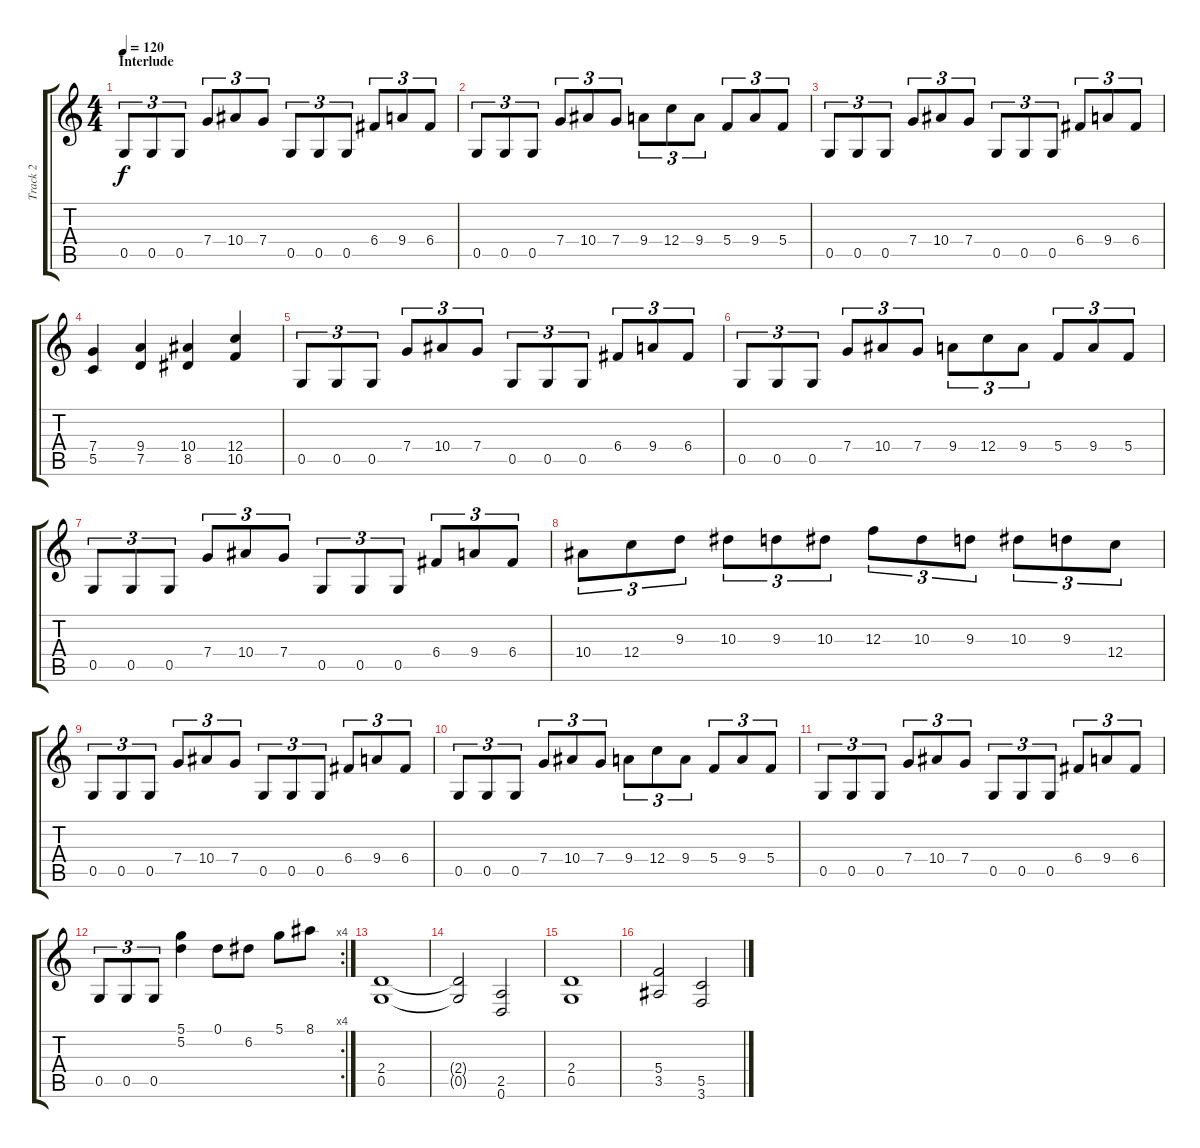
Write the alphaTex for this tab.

\track ("Track 2" "Track 2") {instrument distortionguitar}
\staff {score tabs}
\tuning (D4 A3 F3 C3 G2 D2) {hide}
\ts (4 4)
\section ("" "Interlude")
\tempo 120
\clef g2
\ks c
0.5.8{tu (3 2) dy f} 0.5.8{tu (3 2)} 0.5.8{tu (3 2)} 7.4.8{tu (3 2)} 10.4.8{tu (3 2)} 7.4.8{tu (3 2)} 0.5.8{tu (3 2)} 0.5.8{tu (3 2)} 0.5.8{tu (3 2)} 6.4.8{tu (3 2)} 9.4.8{tu (3 2)} 6.4.8{tu (3 2)} |
0.5.8{tu (3 2)} 0.5.8{tu (3 2)} 0.5.8{tu (3 2)} 7.4.8{tu (3 2)} 10.4.8{tu (3 2)} 7.4.8{tu (3 2)} 9.4.8{tu (3 2)} 12.4.8{tu (3 2)} 9.4.8{tu (3 2)} 5.4.8{tu (3 2)} 9.4.8{tu (3 2)} 5.4.8{tu (3 2)} |
0.5.8{tu (3 2)} 0.5.8{tu (3 2)} 0.5.8{tu (3 2)} 7.4.8{tu (3 2)} 10.4.8{tu (3 2)} 7.4.8{tu (3 2)} 0.5.8{tu (3 2)} 0.5.8{tu (3 2)} 0.5.8{tu (3 2)} 6.4.8{tu (3 2)} 9.4.8{tu (3 2)} 6.4.8{tu (3 2)} |
(7.4 5.5).4 (9.4 7.5).4 (10.4 8.5).4 (12.4 10.5).4 |
0.5.8{tu (3 2)} 0.5.8{tu (3 2)} 0.5.8{tu (3 2)} 7.4.8{tu (3 2)} 10.4.8{tu (3 2)} 7.4.8{tu (3 2)} 0.5.8{tu (3 2)} 0.5.8{tu (3 2)} 0.5.8{tu (3 2)} 6.4.8{tu (3 2)} 9.4.8{tu (3 2)} 6.4.8{tu (3 2)} |
0.5.8{tu (3 2)} 0.5.8{tu (3 2)} 0.5.8{tu (3 2)} 7.4.8{tu (3 2)} 10.4.8{tu (3 2)} 7.4.8{tu (3 2)} 9.4.8{tu (3 2)} 12.4.8{tu (3 2)} 9.4.8{tu (3 2)} 5.4.8{tu (3 2)} 9.4.8{tu (3 2)} 5.4.8{tu (3 2)} |
0.5.8{tu (3 2)} 0.5.8{tu (3 2)} 0.5.8{tu (3 2)} 7.4.8{tu (3 2)} 10.4.8{tu (3 2)} 7.4.8{tu (3 2)} 0.5.8{tu (3 2)} 0.5.8{tu (3 2)} 0.5.8{tu (3 2)} 6.4.8{tu (3 2)} 9.4.8{tu (3 2)} 6.4.8{tu (3 2)} |
10.4.8{tu (3 2)} 12.4.8{tu (3 2)} 9.3.8{tu (3 2)} 10.3.8{tu (3 2)} 9.3.8{tu (3 2)} 10.3.8{tu (3 2)} 12.3.8{tu (3 2)} 10.3.8{tu (3 2)} 9.3.8{tu (3 2)} 10.3.8{tu (3 2)} 9.3.8{tu (3 2)} 12.4.8{tu (3 2)} |
0.5.8{tu (3 2)} 0.5.8{tu (3 2)} 0.5.8{tu (3 2)} 7.4.8{tu (3 2)} 10.4.8{tu (3 2)} 7.4.8{tu (3 2)} 0.5.8{tu (3 2)} 0.5.8{tu (3 2)} 0.5.8{tu (3 2)} 6.4.8{tu (3 2)} 9.4.8{tu (3 2)} 6.4.8{tu (3 2)} |
0.5.8{tu (3 2)} 0.5.8{tu (3 2)} 0.5.8{tu (3 2)} 7.4.8{tu (3 2)} 10.4.8{tu (3 2)} 7.4.8{tu (3 2)} 9.4.8{tu (3 2)} 12.4.8{tu (3 2)} 9.4.8{tu (3 2)} 5.4.8{tu (3 2)} 9.4.8{tu (3 2)} 5.4.8{tu (3 2)} |
0.5.8{tu (3 2)} 0.5.8{tu (3 2)} 0.5.8{tu (3 2)} 7.4.8{tu (3 2)} 10.4.8{tu (3 2)} 7.4.8{tu (3 2)} 0.5.8{tu (3 2)} 0.5.8{tu (3 2)} 0.5.8{tu (3 2)} 6.4.8{tu (3 2)} 9.4.8{tu (3 2)} 6.4.8{tu (3 2)} |
\rc 4
0.5.8{tu (3 2)} 0.5.8{tu (3 2)} 0.5.8{tu (3 2)} (5.1 5.2).4 0.1.8 6.2.8 5.1.8 8.1.8 |
(2.4 0.5).1 |
(2.4{t} 0.5{t}).2 (2.5 0.6).2 |
(2.4 0.5).1 |
(5.4 3.5).2 (5.5 3.6).2
